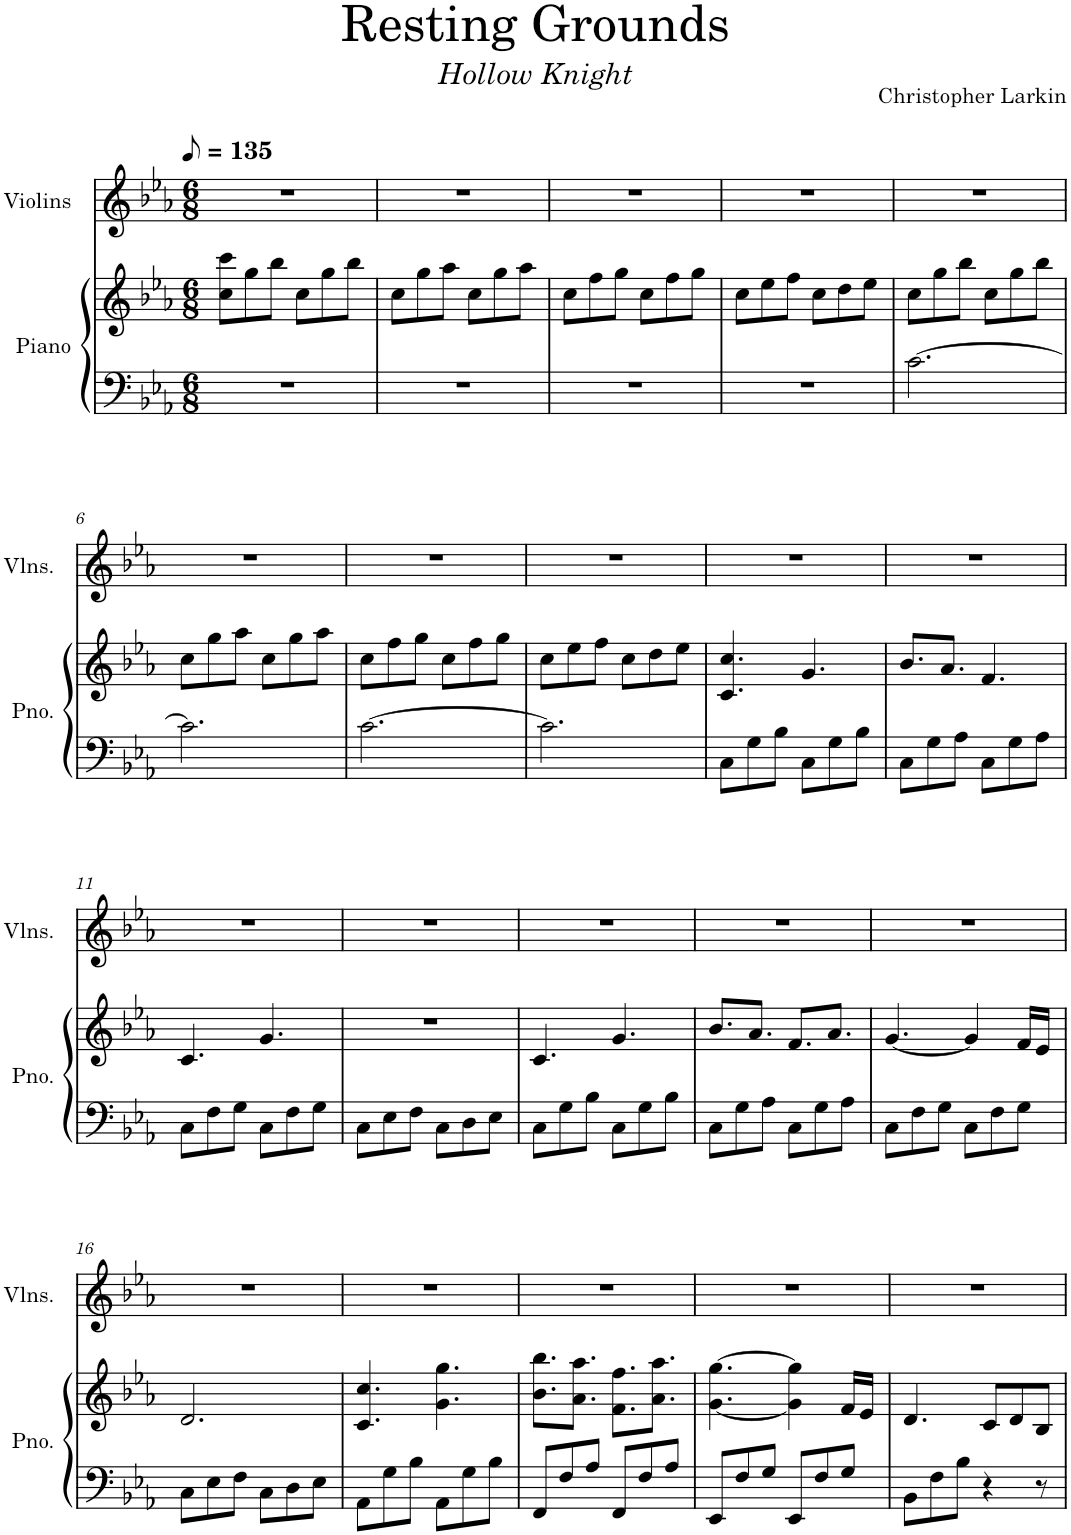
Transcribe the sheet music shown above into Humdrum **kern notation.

**kern	**kern	**kern
*part2	*part2	*part1
*staff3	*staff2	*staff1
*I"Piano	*	*I"Violins
*I'Pno.	*	*I'Vlns.
*clefF4	*clefG2	*clefG2
*k[b-e-a-]	*k[b-e-a-]	*k[b-e-a-]
*M6/8	*M6/8	*M6/8
*MM68	*MM68	*MM68
=1	=1	=1
2.r	8cc\ 8ccc\L	2.r
.	8gg\	.
.	8bb-\J	.
.	8cc\L	.
.	8gg\	.
.	8bb-\J	.
=2	=2	=2
2.r	8cc\L	2.r
.	8gg\	.
.	8aa-\J	.
.	8cc\L	.
.	8gg\	.
.	8aa-\J	.
=3	=3	=3
2.r	8cc\L	2.r
.	8ff\	.
.	8gg\J	.
.	8cc\L	.
.	8ff\	.
.	8gg\J	.
=4	=4	=4
2.r	8cc\L	2.r
.	8ee-\	.
.	8ff\J	.
.	8cc\L	.
.	8dd\	.
.	8ee-\J	.
=5	=5	=5
[2.c\	8cc\L	2.r
.	8gg\	.
.	8bb-\J	.
.	8cc\L	.
.	8gg\	.
.	8bb-\J	.
!!LO:LB:g=z
=6	=6	=6
2.c\]	8cc\L	2.r
.	8gg\	.
.	8aa-\J	.
.	8cc\L	.
.	8gg\	.
.	8aa-\J	.
=7	=7	=7
[2.c\	8cc\L	2.r
.	8ff\	.
.	8gg\J	.
.	8cc\L	.
.	8ff\	.
.	8gg\J	.
=8	=8	=8
2.c\]	8cc\L	2.r
.	8ee-\	.
.	8ff\J	.
.	8cc\L	.
.	8dd\	.
.	8ee-\J	.
=9	=9	=9
8C\L	4.c/ 4.cc/	2.r
8G\	.	.
8B-\J	.	.
8C\L	4.g/	.
8G\	.	.
8B-\J	.	.
=10	=10	=10
8C\L	8.b-/L	2.r
8G\	.	.
.	8.a-/J	.
8A-\J	.	.
8C\L	4.f/	.
8G\	.	.
8A-\J	.	.
!!LO:LB:g=z
=11	=11	=11
8C\L	4.c/	2.r
8F\	.	.
8G\J	.	.
8C\L	4.g/	.
8F\	.	.
8G\J	.	.
=12	=12	=12
8C\L	2.r	2.r
8E-\	.	.
8F\J	.	.
8C\L	.	.
8D\	.	.
8E-\J	.	.
=13	=13	=13
8C\L	4.c/	2.r
8G\	.	.
8B-\J	.	.
8C\L	4.g/	.
8G\	.	.
8B-\J	.	.
=14	=14	=14
8C\L	8.b-/L	2.r
8G\	.	.
.	8.a-/J	.
8A-\J	.	.
8C\L	8.f/L	.
8G\	.	.
.	8.a-/J	.
8A-\J	.	.
=15	=15	=15
8C\L	[4.g/	2.r
8F\	.	.
8G\J	.	.
8C\L	4g/]	.
8F\	.	.
8G\J	16f/LL	.
.	16e-/JJ	.
!!LO:LB:g=z
=16	=16	=16
8C\L	2.d/	2.r
8E-\	.	.
8F\J	.	.
8C\L	.	.
8D\	.	.
8E-\J	.	.
=17	=17	=17
8AA-\L	4.c/ 4.cc/	2.r
8G\	.	.
8B-\J	.	.
8AA-\L	4.g\ 4.gg\	.
8G\	.	.
8B-\J	.	.
=18	=18	=18
8FF/L	8.b-\ 8.bb-\L	2.r
8F/	.	.
.	8.a-\ 8.aa-\J	.
8A-/J	.	.
8FF/L	8.f\ 8.ff\L	.
8F/	.	.
.	8.a-\ 8.aa-\J	.
8A-/J	.	.
=19	=19	=19
8EE-/L	[4.g\ [4.gg\	2.r
8F/	.	.
8G/J	.	.
8EE-/L	4g\] 4gg\]	.
8F/	.	.
8G/J	16f/LL	.
.	16e-/JJ	.
=20	=20	=20
8BB-\L	4.d/	2.r
8F\	.	.
8B-\J	.	.
4r	8c/L	.
.	8d/	.
8r	8B-/J	.
=	=	=
*-	*-	*-
